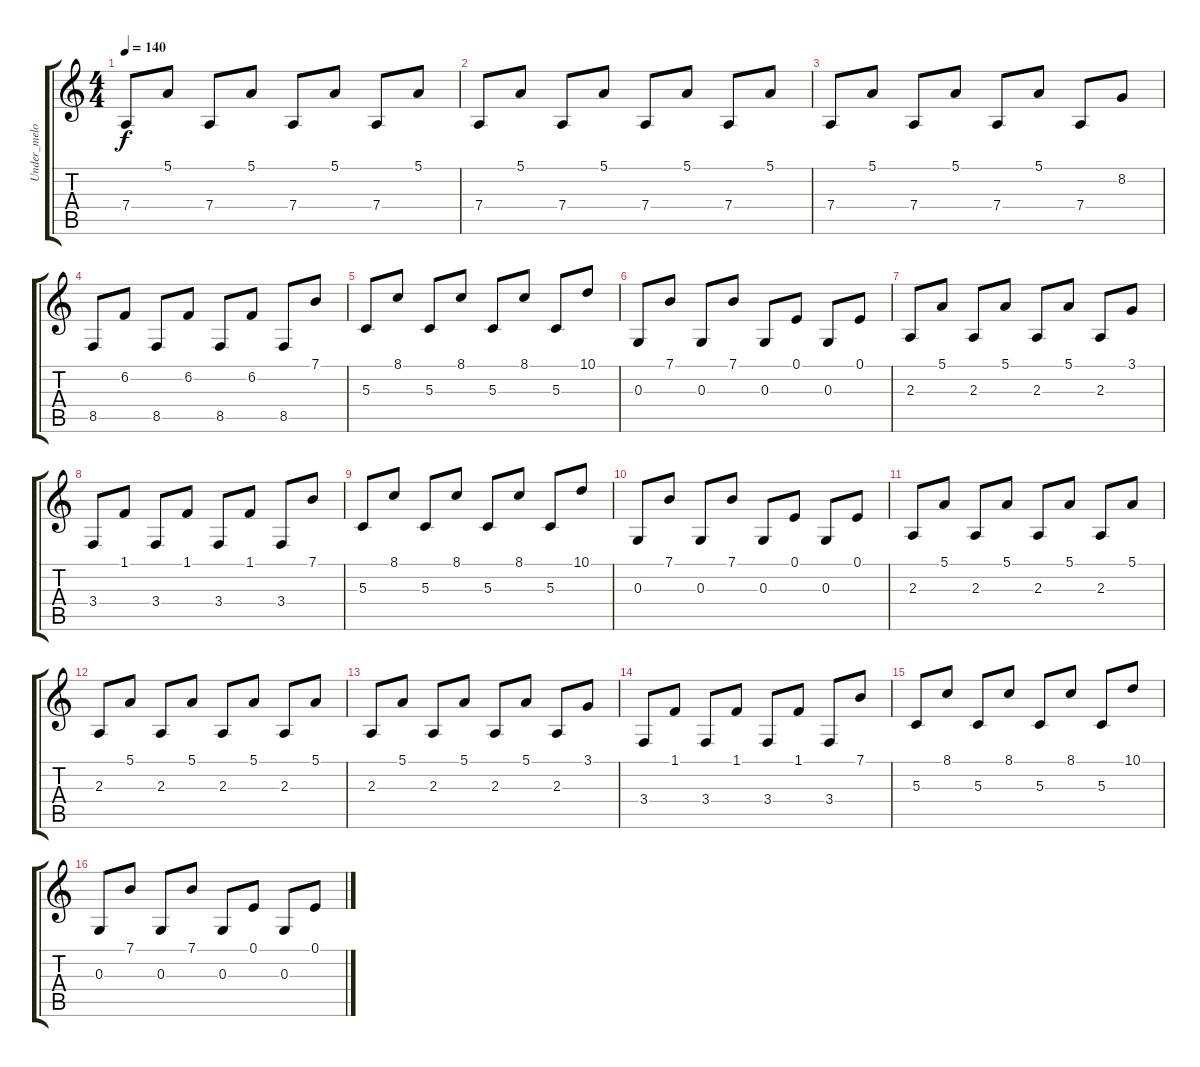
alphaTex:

\track ("Under_melody" "Under_melo") {instrument pad3polysynth}
\staff {score tabs}
\tuning (E4 B3 G3 D3 A2 E2) {hide}
\ts (4 4)
\tempo 140
\clef g2
\ks c
7.4.8{dy f} 5.1.8 7.4.8 5.1.8 7.4.8 5.1.8 7.4.8 5.1.8 |
7.4.8 5.1.8 7.4.8 5.1.8 7.4.8 5.1.8 7.4.8 5.1.8 |
7.4.8 5.1.8 7.4.8 5.1.8 7.4.8 5.1.8 7.4.8 8.2.8 |
8.5.8 6.2.8 8.5.8 6.2.8 8.5.8 6.2.8 8.5.8 7.1.8 |
5.3.8 8.1.8 5.3.8 8.1.8 5.3.8 8.1.8 5.3.8 10.1.8 |
0.3.8 7.1.8 0.3.8 7.1.8 0.3.8 0.1.8 0.3.8 0.1.8 |
2.3.8 5.1.8 2.3.8 5.1.8 2.3.8 5.1.8 2.3.8 3.1.8 |
3.4.8 1.1.8 3.4.8 1.1.8 3.4.8 1.1.8 3.4.8 7.1.8 |
5.3.8 8.1.8 5.3.8 8.1.8 5.3.8 8.1.8 5.3.8 10.1.8 |
0.3.8 7.1.8 0.3.8 7.1.8 0.3.8 0.1.8 0.3.8 0.1.8 |
2.3.8 5.1.8 2.3.8 5.1.8 2.3.8 5.1.8 2.3.8 5.1.8 |
2.3.8 5.1.8 2.3.8 5.1.8 2.3.8 5.1.8 2.3.8 5.1.8 |
2.3.8 5.1.8 2.3.8 5.1.8 2.3.8 5.1.8 2.3.8 3.1.8 |
3.4.8 1.1.8 3.4.8 1.1.8 3.4.8 1.1.8 3.4.8 7.1.8 |
5.3.8 8.1.8 5.3.8 8.1.8 5.3.8 8.1.8 5.3.8 10.1.8 |
0.3.8 7.1.8 0.3.8 7.1.8 0.3.8 0.1.8 0.3.8 0.1.8
